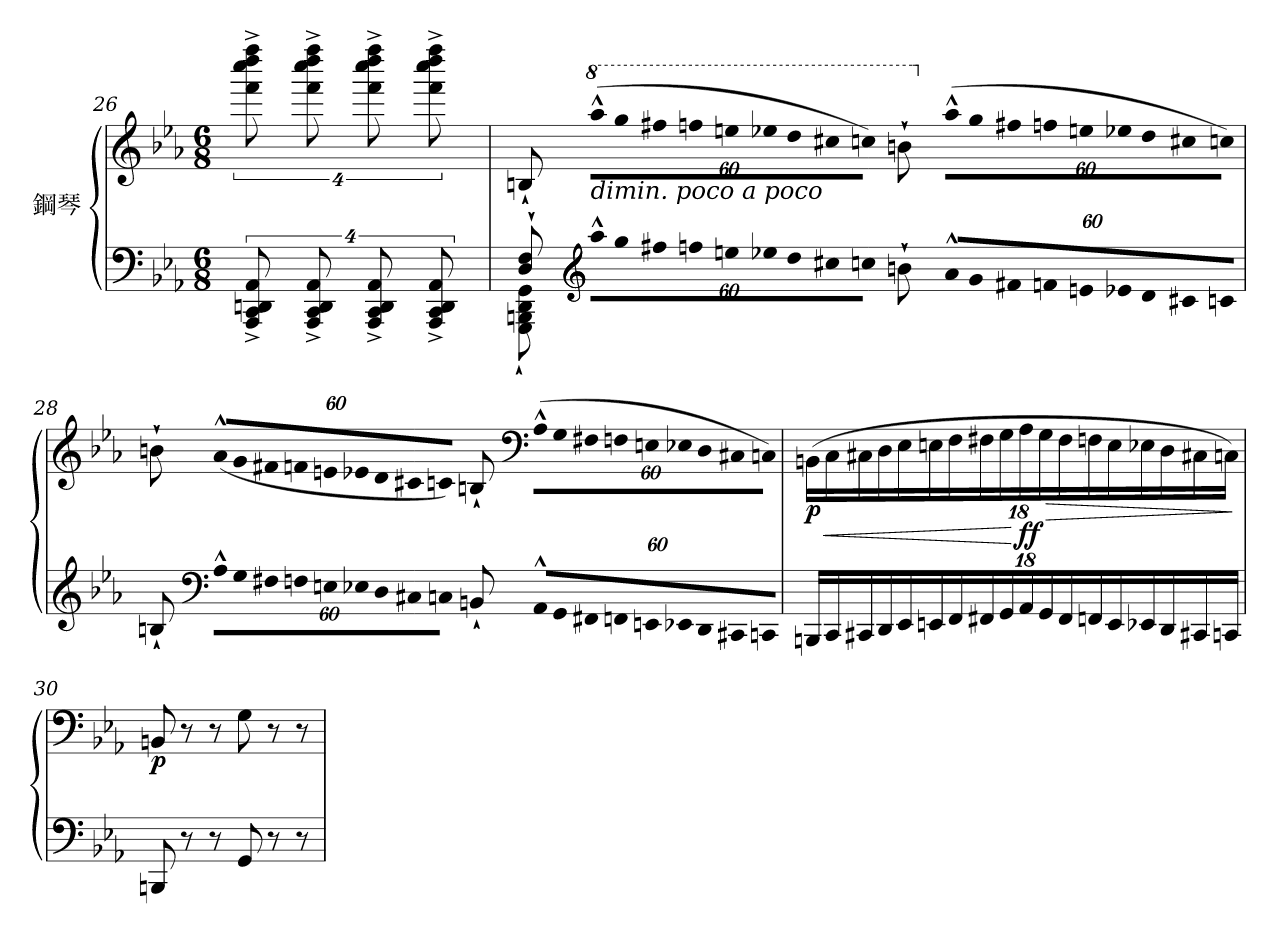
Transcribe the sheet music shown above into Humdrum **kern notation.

**kern	**kern	**dynam
*part1	*part1	*part1
*staff2	*staff1	*staff1/2
*I"鋼琴	*	*
*clefF4	*clefG2	*
*k[b-e-a-]	*k[b-e-a-]	*
*M6/8	*M6/8	*
*MM122	*MM122	*
=26	=26	=26
16%3AAA-/^ 16%3CC/^ 16%3DDn/^ 16%3AA-/^	16%3fff\^ 16%3cccc\^ 16%3dddd\^ 16%3ffff\^	.
16%3AAA-/^ 16%3CC/^ 16%3DD/^ 16%3AA-/^	16%3fff\^ 16%3cccc\^ 16%3dddd\^ 16%3ffff\^	.
*	*MM136	*
16%3AAA-/^ 16%3CC/^ 16%3DD/^ 16%3AA-/^	16%3fff\^ 16%3cccc\^ 16%3dddd\^ 16%3ffff\^	.
16%3AAA-/^ 16%3CC/^ 16%3DD/^ 16%3AA-/^	16%3fff\^ 16%3cccc\^ 16%3dddd\^ 16%3ffff\^	.
!!LO:LB:g=z
=27	=27	=27
*^	*	*
!	!	!	!LO:DY:a
8D` 8F`	8GGG\` 8BBBn\` 8DD\` 8GG\`	8Bn`/	other-dynamics
*clefG2	*	*	*
*	*Xbrackettup	*	*
!	!LO:N:vis=32	!	!
*	*	*8va	*
*	*	*Xbrackettup	*
!	!	!LO:TX:b:i:t=dimin. poco a poco	!
!	!	!LO:N:vis=32	!
320%199ryy	1920%53aa-^^\LLL	(>1920%53aaa-^^\LLL	.
!	!LO:N:vis=32	!LO:N:vis=32	!
.	1920%53gg\	1920%53ggg\	.
!	!LO:N:vis=32	!LO:N:vis=32	!
.	1920%53ff#X\	1920%53fff#X\	.
!	!LO:N:vis=32	!LO:N:vis=32	!
.	1920%53ffn\	1920%53fffn\	.
!	!LO:N:vis=32	!LO:N:vis=32	!
.	1920%53een\	1920%53eeen\	.
!	!LO:N:vis=32	!LO:N:vis=32	!
.	1920%53ee-X\	1920%53eee-X\	.
!	!LO:N:vis=32	!LO:N:vis=32	!
.	1920%53dd\	1920%53ddd\	.
!	!LO:N:vis=32	!LO:N:vis=32	!
.	1920%53cc#X\	1920%53ccc#X\	.
!	!LO:N:vis=32	!LO:N:vis=32	!
.	1920%53ccn\JJJ	1920%53cccn\JJJ)	.
.	8bn`\	8bbn`\	.
!	!LO:N:vis=32	!	!
*	*	*X8va	*
!	!	!LO:N:vis=32	!
.	1920%53a-^^/LLL	(>1920%53aa-^^\LLL	.
!	!LO:N:vis=32	!LO:N:vis=32	!
.	1920%53g/	1920%53gg\	.
!	!LO:N:vis=32	!LO:N:vis=32	!
.	1920%53f#X/	1920%53ff#X\	.
!	!LO:N:vis=32	!LO:N:vis=32	!
.	1920%53fn/	1920%53ffn\	.
!	!LO:N:vis=32	!LO:N:vis=32	!
.	1920%53en/	1920%53een\	.
!	!LO:N:vis=32	!LO:N:vis=32	!
.	1920%53e-X/	1920%53ee-X\	.
!	!LO:N:vis=32	!LO:N:vis=32	!
.	1920%53d/	1920%53dd\	.
!	!LO:N:vis=32	!LO:N:vis=32	!
.	1920%53c#X/	1920%53cc#X\	.
!	!LO:N:vis=32	!LO:N:vis=32	!
.	1920%53cn/JJJ	1920%53ccn\JJJ)	.
*v	*v	*	*
=28	=28	=28
8Bn`/	8bn`\	.
*clefF4	*	*
!LO:N:vis=32	!LO:N:vis=32	!
1920%53A-^^\LLL	(<1920%53a-^^/LLL	.
!LO:N:vis=32	!LO:N:vis=32	!
1920%53G\	1920%53g/	.
!LO:N:vis=32	!LO:N:vis=32	!
1920%53F#X\	1920%53f#X/	.
!LO:N:vis=32	!LO:N:vis=32	!
1920%53Fn\	1920%53fn/	.
!LO:N:vis=32	!LO:N:vis=32	!
1920%53En\	1920%53en/	.
!LO:N:vis=32	!LO:N:vis=32	!
1920%53E-X\	1920%53e-X/	.
!LO:N:vis=32	!LO:N:vis=32	!
1920%53D\	1920%53d/	.
!LO:N:vis=32	!LO:N:vis=32	!
1920%53C#X\	1920%53c#X/	.
!LO:N:vis=32	!LO:N:vis=32	!
1920%53Cn\JJJ	1920%53cn/JJJ)	.
8BBn`/	8Bn`/	.
*	*clefF4	*
!LO:N:vis=32	!LO:N:vis=32	!
1920%53AA-^^/LLL	(>1920%53A-^^\LLL	.
!LO:N:vis=32	!LO:N:vis=32	!
1920%53GG/	1920%53G\	.
!LO:N:vis=32	!LO:N:vis=32	!
1920%53FF#X/	1920%53F#X\	.
!LO:N:vis=32	!LO:N:vis=32	!
1920%53FFn/	1920%53Fn\	.
!LO:N:vis=32	!LO:N:vis=32	!
1920%53EEn/	1920%53En\	.
!LO:N:vis=32	!LO:N:vis=32	!
1920%53EE-X/	1920%53E-X\	.
!LO:N:vis=32	!LO:N:vis=32	!
1920%53DD/	1920%53D\	.
!LO:N:vis=32	!LO:N:vis=32	!
1920%53CC#X/	1920%53C#X\	.
!LO:N:vis=32	!LO:N:vis=32	!
1920%53CCn/JJJ	1920%53Cn\JJJ)	.
!!LO:LB:g=z
=29	=29	=29
!	!	!LO:HP:b
!	!	!LO:DY:n=1:b
24BBBn/LL	(>24BBn\LL	< p
24CC/	24C\	.
24CC#X/	24C#X\	.
24DD/	24D\	.
24EE-/	24E-\	.
24EEn/	24En\	.
24FF/	24F\	.
24FF#X/	24F#X\	.
24GG/	24G\	.
!	!	!LO:HP:n=1:b
!	!	!LO:DY:n=2:b
24AA-/	24A-\	[ > ff
24GG/	24G\	.
24FF#/	24F#\	.
24FFn/	24Fn\	.
24EE/	24E\	.
24EE-X/	24E-X\	.
24DD/	24D\	.
24CC#X/	24C#X\	.
24CCn/JJ	24Cn\JJ)	.
.	.	]
=30	=30	=30
!	!	!LO:DY:b
8BBBn/	8BBn/	p
8r	8r	.
8r	8r	.
8GG/	8G\	.
8r	8r	.
8r	8r	.
=	=	=
*-	*-	*-
